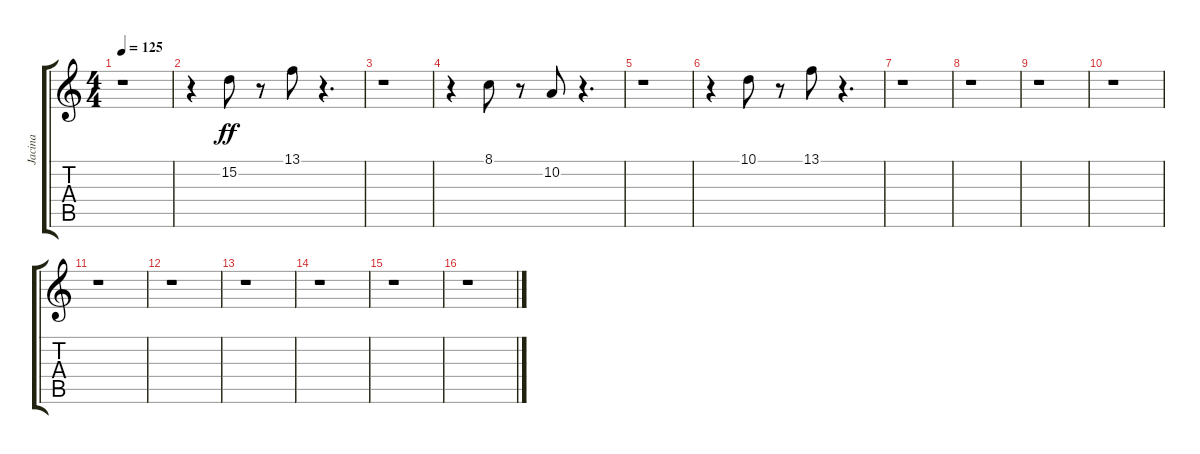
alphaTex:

\track ("Jacina" "Jacina") {instrument orchestrahit}
\staff {score tabs}
\tuning (E4 B3 G3 D3 A2 E2) {hide}
\ts (4 4)
\tempo 125
\clef g2
\ks c
r.1{dy ff} |
r.4 15.2.8 r.8 13.1.8 r.4{d} |
r.1 |
r.4 8.1.8 r.8 10.2.8 r.4{d} |
r.1 |
r.4 10.1.8 r.8 13.1.8 r.4{d} |
r.1 |
r.1 |
r.1 |
r.1 |
r.1 |
r.1 |
r.1 |
r.1 |
r.1 |
r.1
